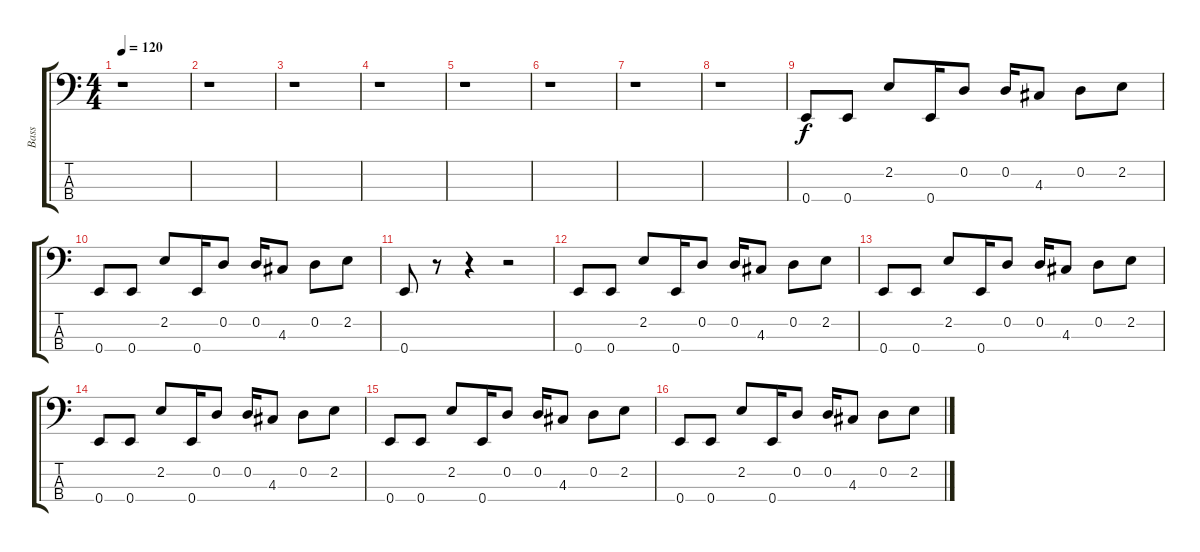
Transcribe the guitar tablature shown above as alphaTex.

\track ("Bass" "Bass") {instrument electricbassfinger}
\staff {score tabs}
\tuning (G2 D2 A1 E1) {hide}
\ts (4 4)
\tempo 120
\clef f4
\ks c
r.1{dy f instrument electricbassfinger} |
r.1 |
r.1 |
r.1 |
r.1 |
r.1 |
r.1 |
r.1 |
0.4.8 0.4.8 2.2.8 0.4.16 0.2.8 0.2.16 4.3.8 0.2.8 2.2.8 |
0.4.8 0.4.8 2.2.8 0.4.16 0.2.8 0.2.16 4.3.8 0.2.8 2.2.8 |
0.4.8 r.8 r.4 r.2 |
0.4.8 0.4.8 2.2.8 0.4.16 0.2.8 0.2.16 4.3.8 0.2.8 2.2.8 |
0.4.8 0.4.8 2.2.8 0.4.16 0.2.8 0.2.16 4.3.8 0.2.8 2.2.8 |
0.4.8 0.4.8 2.2.8 0.4.16 0.2.8 0.2.16 4.3.8 0.2.8 2.2.8 |
0.4.8 0.4.8 2.2.8 0.4.16 0.2.8 0.2.16 4.3.8 0.2.8 2.2.8 |
0.4.8 0.4.8 2.2.8 0.4.16 0.2.8 0.2.16 4.3.8 0.2.8 2.2.8
